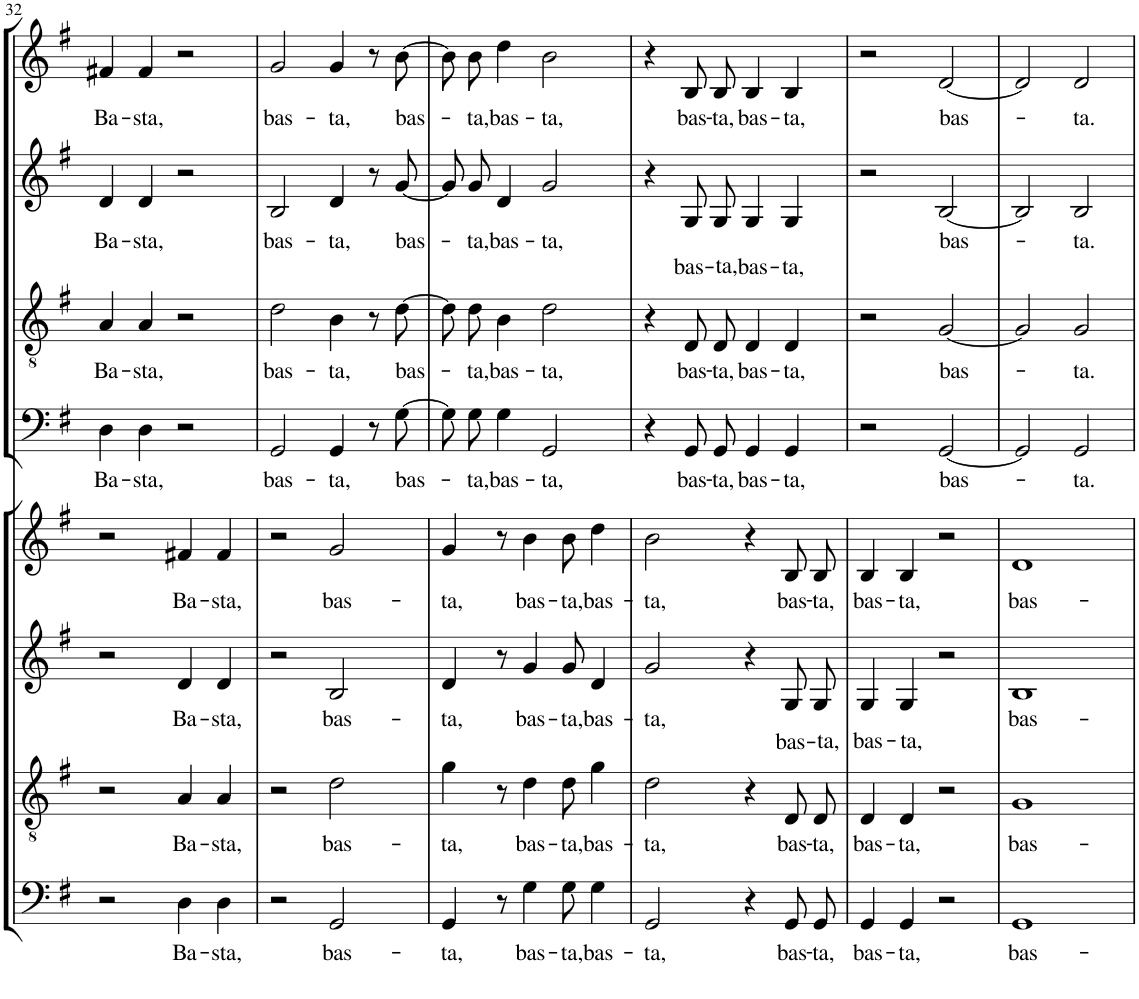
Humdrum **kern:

**kern	**text	**kern	**text	**kern	**text	**kern	**text	**kern	**text	**kern	**text	**kern	**text	**kern	**text
*part8	*part8	*part7	*part7	*part6	*part6	*part5	*part5	*part4	*part4	*part3	*part3	*part2	*part2	*part1	*part1
*staff8	*staff8	*staff7	*staff7	*staff6	*staff6	*staff5	*staff5	*staff4	*staff4	*staff3	*staff3	*staff2	*staff2	*staff1	*staff1
*I"B II	*	*I"T II	*	*I"C II	*	*I"S II	*	*I"B I	*	*I"T I	*	*I"C I	*	*I"S I	*
!!LO:PB:g=z
*clefF4	*	*clefGv2	*	*clefG2	*	*clefG2	*	*clefF4	*	*clefGv2	*	*clefG2	*	*clefG2	*
*	*	*	*	*	*	*Trd1c2	*	*	*	*	*	*	*	*Trd1c2	*
*k[f#]	*	*k[f#]	*	*k[f#]	*	*k[f#]	*	*k[f#]	*	*k[f#]	*	*k[f#]	*	*k[f#]	*
*G:	*	*G:	*	*G:	*	*G:	*	*G:	*	*G:	*	*G:	*	*G:	*
*M2/2	*	*M2/2	*	*M2/2	*	*M2/2	*	*M2/2	*	*M2/2	*	*M2/2	*	*M2/2	*
=32	=32	=32	=32	=32	=32	=32	=32	=32	=32	=32	=32	=32	=32	=32	=32
!	!	!	!	!	!	!	!	!	!LO:LY:b	!	!LO:LY:b	!	!LO:LY:b	!	!LO:LY:b
2r	.	2r	.	2r	.	2r	.	4D\	Ba-	4A/	Ba-	4d/	Ba-	4f#X/	Ba-
!	!	!	!	!	!	!	!	!	!LO:LY:b	!	!LO:LY:b	!	!LO:LY:b	!	!LO:LY:b
.	.	.	.	.	.	.	.	4D\	-sta,	4A/	-sta,	4d/	-sta,	4f#/	-sta,
!	!LO:LY:b	!	!LO:LY:b	!	!LO:LY:b	!	!LO:LY:b	!	!	!	!	!	!	!	!
4D\	Ba-	4A/	Ba-	4d/	Ba-	4f#X/	Ba-	2r	.	2r	.	2r	.	2r	.
!	!LO:LY:b	!	!LO:LY:b	!	!LO:LY:b	!	!LO:LY:b	!	!	!	!	!	!	!	!
4D\	-sta,	4A/	-sta,	4d/	-sta,	4f#/	-sta,	.	.	.	.	.	.	.	.
=33	=33	=33	=33	=33	=33	=33	=33	=33	=33	=33	=33	=33	=33	=33	=33
!	!	!	!	!	!	!	!	!	!LO:LY:b	!	!LO:LY:b	!	!LO:LY:b	!	!LO:LY:b
2r	.	2r	.	2r	.	2r	.	2GG/	bas-	2d\	bas-	2B/	bas-	2g/	bas-
!	!LO:LY:b	!	!LO:LY:b	!	!LO:LY:b	!	!LO:LY:b	!	!LO:LY:b	!	!LO:LY:b	!	!LO:LY:b	!	!LO:LY:b
2GG/	bas-	2d\	bas-	2B/	bas-	2g/	bas-	4GG/	-ta,	4B\	-ta,	4d/	-ta,	4g/	-ta,
.	.	.	.	.	.	.	.	8r	.	8r	.	8r	.	8r	.
!	!	!	!	!	!	!	!	!	!LO:LY:b	!	!LO:LY:b	!	!LO:LY:b	!	!LO:LY:b
.	.	.	.	.	.	.	.	[8G\	bas-	[8d\	bas-	[8g/	bas-	[8b\	bas-
=34	=34	=34	=34	=34	=34	=34	=34	=34	=34	=34	=34	=34	=34	=34	=34
!	!LO:LY:b	!	!LO:LY:b	!	!LO:LY:b	!	!LO:LY:b	!	!	!	!	!	!	!	!
4GG/	-ta,	4g\	-ta,	4d/	-ta,	4g/	-ta,	8G\L]	.	8d\L]	.	8g/L]	.	8b\L]	.
!	!	!	!	!	!	!	!	!	!LO:LY:b	!	!LO:LY:b	!	!LO:LY:b	!	!LO:LY:b
.	.	.	.	.	.	.	.	8G\J	-ta,	8d\J	-ta,	8g/J	-ta,	8b\J	-ta,
!	!	!	!	!	!	!	!	!	!LO:LY:b	!	!LO:LY:b	!	!LO:LY:b	!	!LO:LY:b
8r	.	8r	.	8r	.	8r	.	4G\	bas-	4B\	bas-	4d/	bas-	4dd\	bas-
!	!LO:LY:b	!	!LO:LY:b	!	!LO:LY:b	!	!LO:LY:b	!	!	!	!	!	!	!	!
4G\	bas-	4d\	bas-	4g/	bas-	4b\	bas-	.	.	.	.	.	.	.	.
!	!	!	!	!	!	!	!	!	!LO:LY:b	!	!LO:LY:b	!	!LO:LY:b	!	!LO:LY:b
.	.	.	.	.	.	.	.	2GG/	-ta,	2d\	-ta,	2g/	-ta,	2b\	-ta,
!	!LO:LY:b	!	!LO:LY:b	!	!LO:LY:b	!	!LO:LY:b	!	!	!	!	!	!	!	!
8G\	-ta,	8d\	-ta,	8g/	-ta,	8b\	-ta,	.	.	.	.	.	.	.	.
!	!LO:LY:b	!	!LO:LY:b	!	!LO:LY:b	!	!LO:LY:b	!	!	!	!	!	!	!	!
4G\	bas-	4g\	bas-	4d/	bas-	4dd\	bas-	.	.	.	.	.	.	.	.
=35	=35	=35	=35	=35	=35	=35	=35	=35	=35	=35	=35	=35	=35	=35	=35
!	!LO:LY:b	!	!LO:LY:b	!	!LO:LY:b	!	!LO:LY:b	!	!	!	!	!	!	!	!
2GG/	-ta,	2d\	-ta,	2g/	-ta,	2b\	-ta,	4r	.	4r	.	4r	.	4r	.
!	!	!	!	!	!	!	!	!	!LO:LY:b	!	!LO:LY:b	!	!LO:LY:b	!	!LO:LY:b
.	.	.	.	.	.	.	.	8GG/L	bas-	8D/L	bas-	8G/L	bas-	8B/L	bas-
!	!	!	!	!	!	!	!	!	!LO:LY:b	!	!LO:LY:b	!	!LO:LY:b	!	!LO:LY:b
.	.	.	.	.	.	.	.	8GG/J	-ta,	8D/J	-ta,	8G/J	-ta,	8B/J	-ta,
!	!	!	!	!	!	!	!	!	!LO:LY:b	!	!LO:LY:b	!	!LO:LY:b	!	!LO:LY:b
4r	.	4r	.	4r	.	4r	.	4GG/	bas-	4D/	bas-	4G/	bas-	4B/	bas-
!	!LO:LY:b	!	!LO:LY:b	!	!LO:LY:b	!	!LO:LY:b	!	!LO:LY:b	!	!LO:LY:b	!	!LO:LY:b	!	!LO:LY:b
8GG/L	bas-	8D/L	bas-	8G/L	bas-	8B/L	bas-	4GG/	-ta,	4D/	-ta,	4G/	-ta,	4B/	-ta,
!	!LO:LY:b	!	!LO:LY:b	!	!LO:LY:b	!	!LO:LY:b	!	!	!	!	!	!	!	!
8GG/J	-ta,	8D/J	-ta,	8G/J	-ta,	8B/J	-ta,	.	.	.	.	.	.	.	.
=36	=36	=36	=36	=36	=36	=36	=36	=36	=36	=36	=36	=36	=36	=36	=36
!	!LO:LY:b	!	!LO:LY:b	!	!LO:LY:b	!	!LO:LY:b	!	!	!	!	!	!	!	!
4GG/	bas-	4D/	bas-	4G/	bas-	4B/	bas-	2r	.	2r	.	2r	.	2r	.
!	!LO:LY:b	!	!LO:LY:b	!	!LO:LY:b	!	!LO:LY:b	!	!	!	!	!	!	!	!
4GG/	-ta,	4D/	-ta,	4G/	-ta,	4B/	-ta,	.	.	.	.	.	.	.	.
!	!	!	!	!	!	!	!	!	!LO:LY:b	!	!LO:LY:b	!	!LO:LY:b	!	!LO:LY:b
2r	.	2r	.	2r	.	2r	.	[2GG/	bas-	[2G/	bas-	[2B/	bas-	[2d/	bas-
=37	=37	=37	=37	=37	=37	=37	=37	=37	=37	=37	=37	=37	=37	=37	=37
!	!LO:LY:b	!	!LO:LY:b	!	!LO:LY:b	!	!LO:LY:b	!	!	!	!	!	!	!	!
1GG	bas-	1G	bas-	1B	bas-	1d	bas-	2GG/]	.	2G/]	.	2B/]	.	2d/]	.
!	!	!	!	!	!	!	!	!	!LO:LY:b	!	!LO:LY:b	!	!LO:LY:b	!	!LO:LY:b
.	.	.	.	.	.	.	.	2GG/	-ta.	2G/	-ta.	2B/	-ta.	2d/	-ta.
=	=	=	=	=	=	=	=	=	=	=	=	=	=	=	=
*-	*-	*-	*-	*-	*-	*-	*-	*-	*-	*-	*-	*-	*-	*-	*-
